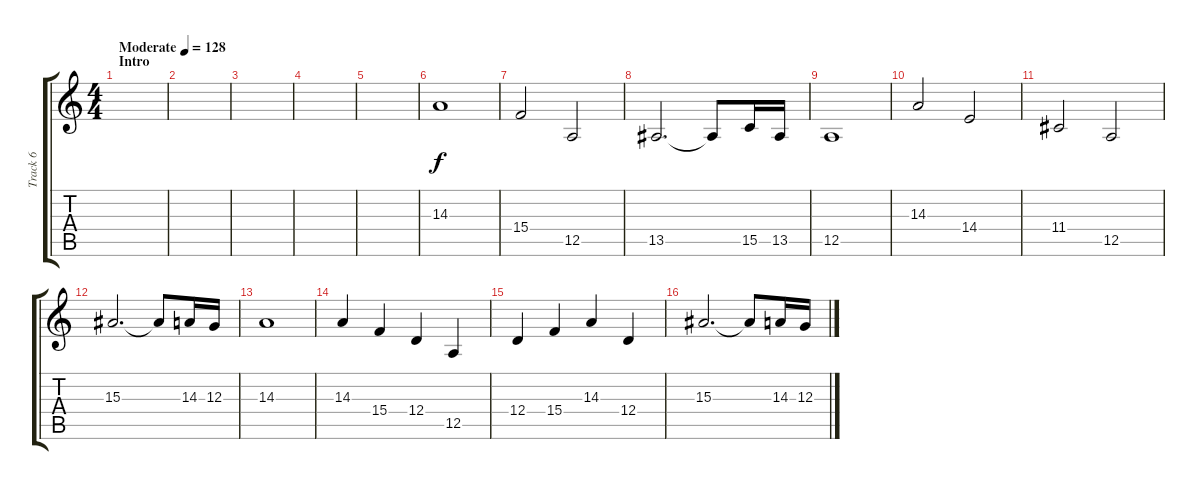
\track ("Track 6" "Track 6") {instrument pad8sweep}
\staff {score tabs}
\tuning (E4 B3 G3 D3 A2 D2) {hide}
\ts (4 4)
\section ("" "Intro")
\tempo (128 "Moderate")
\clef g2
\ks c
|
|
|
|
|
14.3.1 |
15.4.2 12.5.2 |
13.5.2{d} 13.5{t}.8 15.5.16 13.5.16 |
12.5.1 |
14.3.2 14.4.2 |
11.4.2 12.5.2 |
15.3.2{d} 15.3{t}.8 14.3.16 12.3.16 |
14.3.1 |
14.3.4 15.4.4 12.4.4 12.5.4 |
12.4.4 15.4.4 14.3.4 12.4.4 |
15.3.2{d} 15.3{t}.8 14.3.16 12.3.16
